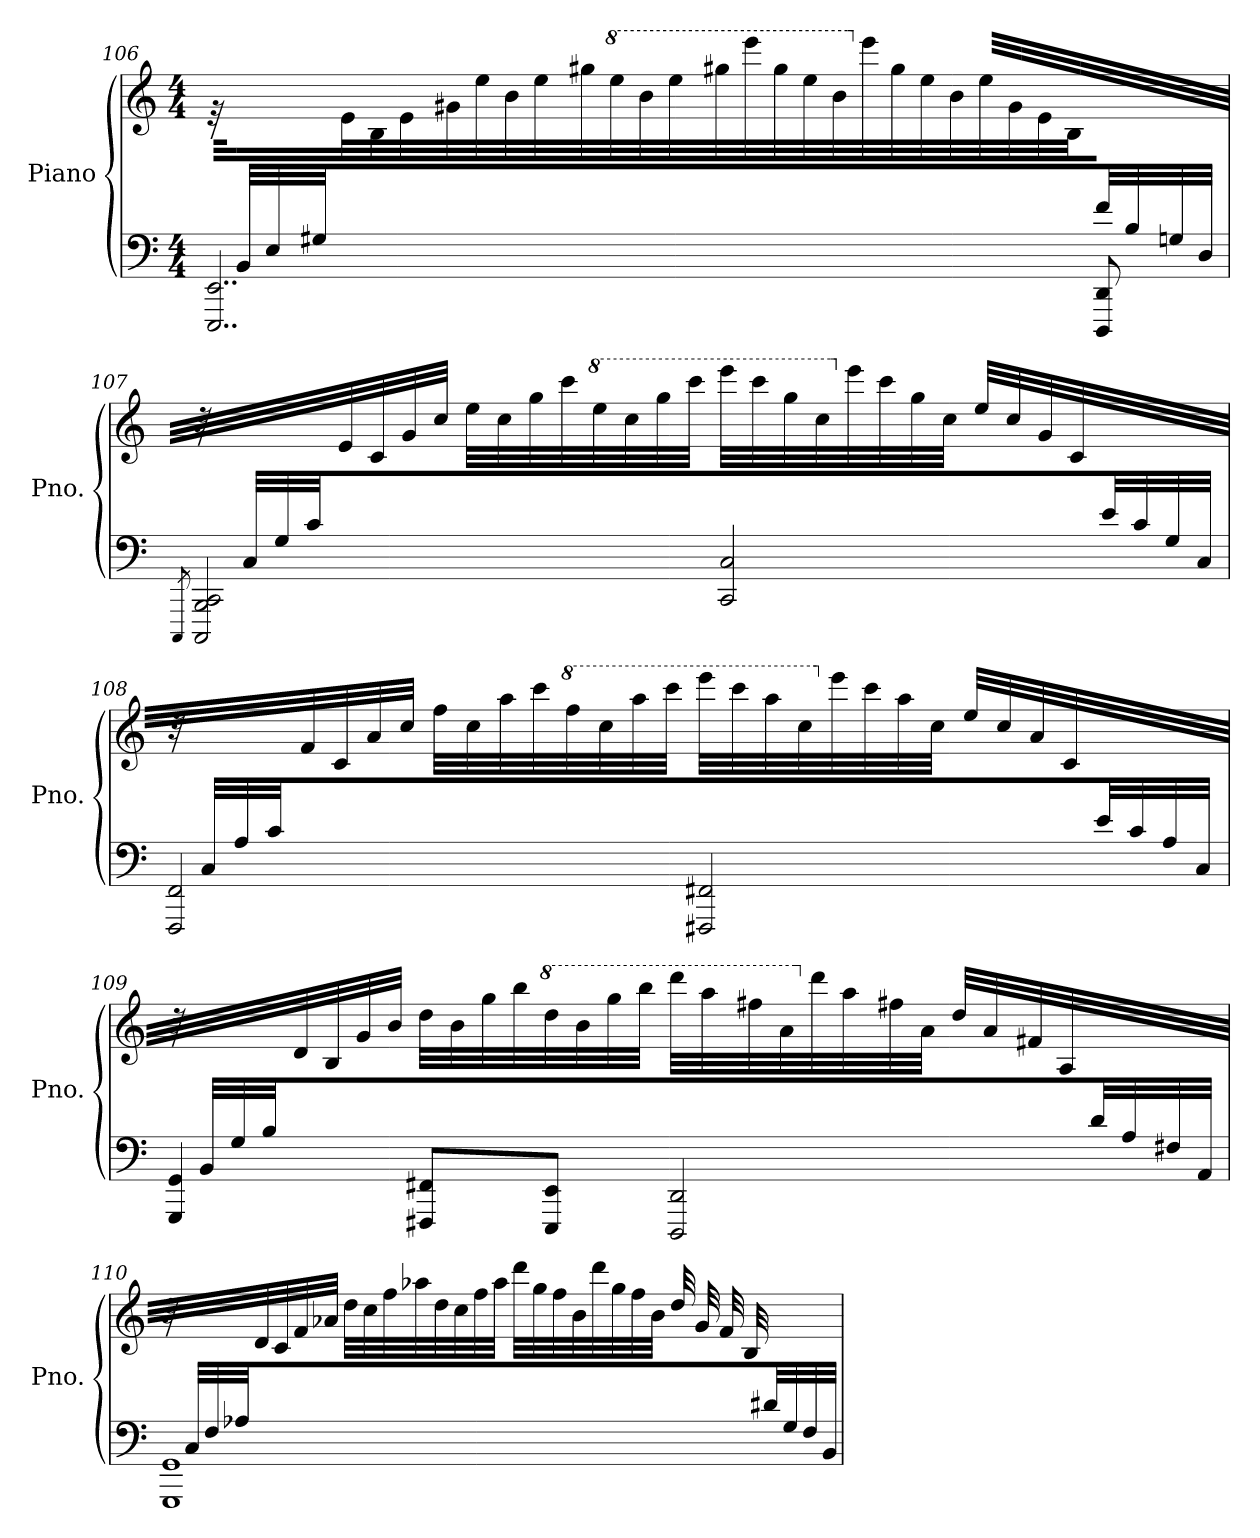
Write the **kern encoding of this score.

**kern	**kern
*part1	*part1
*staff2	*staff1
*I"Piano	*
*I'Pno.	*
!!LO:PB:g=z
*clefF4	*clefG2
*k[]	*k[]
*M4/4	*M4/4
=106	=106
*^	*
32ryy	2..EEE/ 2..EE/	32r
32BB/LLL	.	16.ryy
32E/	.	.
32G#X/	.	.
2.ryy	.	32e/
.	.	32B/
.	.	32e/
.	.	32g#X/JJJ
.	.	32ee\LLL
.	.	32b\
.	.	32ee\
.	.	32gg#X\
*	*	*8va
.	.	32eee\
.	.	32bb\
.	.	32eee\
.	.	32ggg#X\JJJ
.	.	32eeee\LLL
.	.	32ggg#\
.	.	32eee\
.	.	32bb\
*	*	*X8va
.	.	32eee\
.	.	32gg#\
.	.	32ee\
.	.	32b\JJJ
.	.	32ee/LLL
.	.	32g#/
.	.	32e/
.	.	32B/
32f/	8DDD/ 8DD/	8ryy
32B/	.	.
32Gn/	.	.
32D/JJJ	.	.
!!LO:LB:g=z
=107	=107	=107
.	8qCCC/	.
32ryy	2CCC/ 2BBB/ 2CC/	32r
32C/LLL	.	16.ryy
32G/	.	.
32c/	.	.
2.ryy	.	32e/
.	.	32c/
.	.	32g/
.	.	32cc/JJJ
.	.	32ee\LLL
.	.	32cc\
.	.	32gg\
.	.	32ccc\
*	*	*8va
.	.	32eee\
.	.	32ccc\
.	.	32ggg\
.	.	32cccc\JJJ
.	2CC/ 2C/	32eeee\LLL
.	.	32cccc\
.	.	32ggg\
.	.	32ccc\
*	*	*X8va
.	.	32eee\
.	.	32ccc\
.	.	32gg\
.	.	32cc\JJJ
.	.	32ee/LLL
.	.	32cc/
.	.	32g/
.	.	32c/
32e/	.	8ryy
32c/	.	.
32G/	.	.
32C/JJJ	.	.
!!LO:LB:g=z
=108	=108	=108
32ryy	2FFF/ 2FF/	32r
32C/LLL	.	16.ryy
32A/	.	.
32c/	.	.
2.ryy	.	32f/
.	.	32c/
.	.	32a/
.	.	32cc/JJJ
.	.	32ff\LLL
.	.	32cc\
.	.	32aa\
.	.	32ccc\
*	*	*8va
.	.	32fff\
.	.	32ccc\
.	.	32aaa\
.	.	32cccc\JJJ
.	2FFF#X/ 2FF#X/	32eeee\LLL
.	.	32cccc\
.	.	32aaa\
.	.	32ccc\
*	*	*X8va
.	.	32eee\
.	.	32ccc\
.	.	32aa\
.	.	32cc\JJJ
.	.	32ee/LLL
.	.	32cc/
.	.	32a/
.	.	32c/
32e/	.	8ryy
32c/	.	.
32A/	.	.
32C/JJJ	.	.
!!LO:LB:g=z
=109	=109	=109
32ryy	4GGG/ 4GG/	32r
32BB/LLL	.	16.ryy
32G/	.	.
32B/	.	.
2.ryy	.	32d/
.	.	32B/
.	.	32g/
.	.	32b/JJJ
.	8FFF#X/ 8FF#X/L	32dd\LLL
.	.	32b\
.	.	32gg\
.	.	32bb\
*	*	*8va
.	8EEE/ 8EE/J	32ddd\
.	.	32bb\
.	.	32ggg\
.	.	32bbb\JJJ
.	2DDD/ 2DD/	32dddd\LLL
.	.	32aaa\
.	.	32fff#X\
.	.	32aa\
*	*	*X8va
.	.	32ddd\
.	.	32aa\
.	.	32ff#X\
.	.	32a\JJJ
.	.	32dd/LLL
.	.	32a/
.	.	32f#X/
.	.	32A/
32d/	.	8ryy
32A/	.	.
32F#X/	.	.
32AA/JJJ	.	.
!!LO:LB:g=z
=110	=110	=110
32ryy	1GGG 1GG	32r
32C/LLL	.	16.ryy
32F/	.	.
32A-X/	.	.
2.ryy	.	32d/
.	.	32c/
.	.	32f/
.	.	32a-X/JJJ
.	.	32dd\LLL
.	.	32cc\
.	.	32ff\
.	.	32aa-X\
.	.	32dd\
.	.	32cc\
.	.	32ff\
.	.	32aa-\JJJ
.	.	32ddd\LLL
.	.	32gg\
.	.	32ff\
.	.	32b\
.	.	32ddd\
.	.	32gg\
.	.	32ff\
.	.	32b\JJJ
.	.	32dd/LLL
.	.	32g/
.	.	32f/
.	.	32B/
32d#X/	.	8ryy
32G/	.	.
32F/	.	.
32BB/JJJ	.	.
*v	*v	*
=	=
*-	*-
